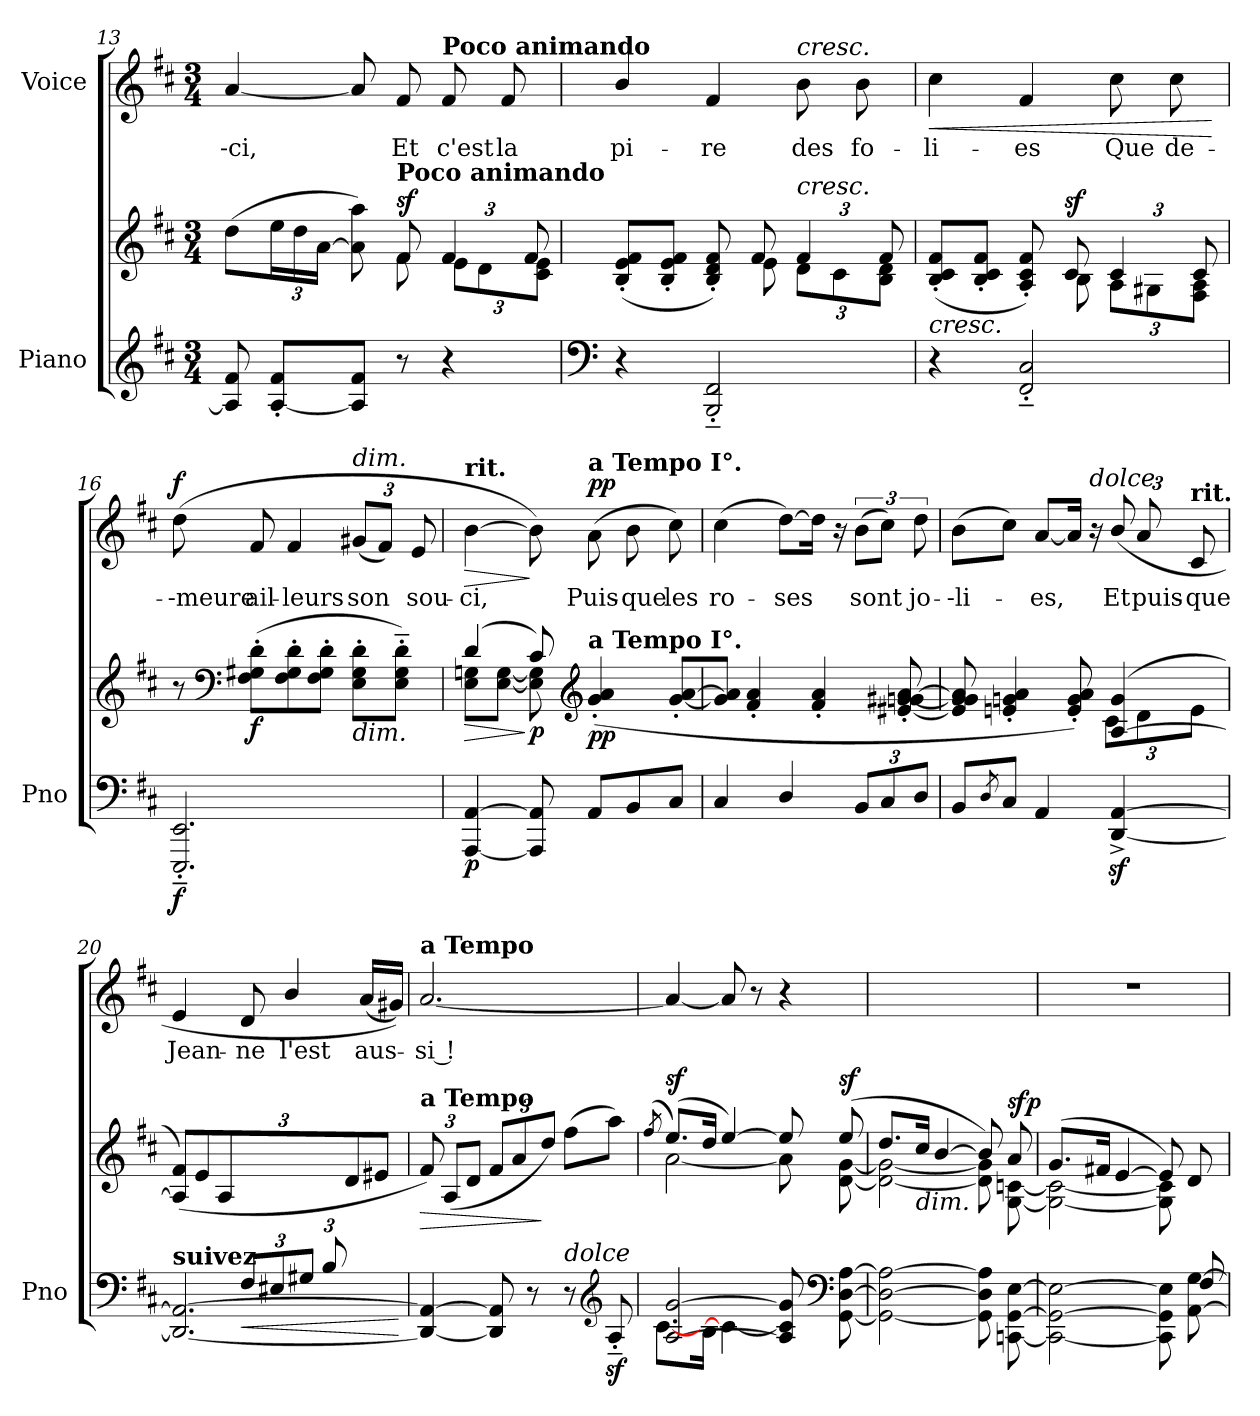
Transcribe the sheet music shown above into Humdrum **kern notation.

**kern	**kern	**dynam	**kern	**text	**dynam
*part2	*part2	*part2	*part1	*part1	*part1
*staff3	*staff2	*staff2/3	*staff1	*staff1	*staff1
*I"Piano	*	*	*I"Voice	*	*
*I'Pno	*	*	*	*	*
!!LO:LB:g=z
*clefG2	*clefG2	*	*clefG2	*	*
*k[f#c#]	*k[f#c#]	*	*k[f#c#]	*	*
*M3/4	*M3/4	*	*M3/4	*	*
=13	=13	=13	=13	=13	=13
*	*^	*	*	*	*
!	!	!	!	!	!LO:LY:b	!
8A/] 8f#/	(8dd\L	4.ryy	.	[4a/	--ci,	.
[8A/' 8f#/'L	24ee\L	.	.	.	.	.
.	24dd\	.	.	.	.	.
.	[<24a\JJ	.	.	.	.	.
8A/] 8f#/J	8a\] 8aa\)	.	.	8a/]	.	.
!	!LO:TX:a:B:t=Poco  animando	!	!	!	!	!
!	!	!	!LO:DY:a	!	!LO:LY:b	!
8r	8f#/	8f#\	sf	8f#/	Et	.
*	*Xbrackettup	*	*	*	*	*
!	!	!	!	!LO:TX:a:B:t=Poco  animando	!	!
!	!	!	!	!	!LO:LY:b	!
4r	6f#/	12e\L	.	8f#/	c'est	.
.	.	12d\	.	.	.	.
!	!	!	!	!	!LO:LY:b	!
.	.	.	.	8f#/	la	.
.	12f#/	12c#\ 12e\J	.	.	.	.
=14	=14	=14	=14	=14	=14	=14
*clefF4	*	*	*	*	*	*
!	!	!	!	!	!LO:LY:b	!
4r	(8B/' 8e/' 8f#/'L	4.ryy	.	4b/	pi-	.
.	8B/' 8e/' 8f#/'J	.	.	.	.	.
!	!	!	!	!	!LO:LY:b	!
2BBB/'~ 2FF#/'~	8B/' 8d/' 8f#/')	.	.	4f#/	-re	.
!	!	!	!LO:DY:a	!	!	!
!	!	!	!LO:DY:n=1:b	!	!	!
.	8f#/	8e\	sf mf	.	.	.
!	!	!	!	!LO:TX:a:i:t=cresc.	!	!
!	!LO:TX:a:i:t=cresc.	!	!	!	!	!
!	!	!	!	!	!LO:LY:b	!
.	6f#/	12d\L	.	8b\	des	.
.	.	12c#\	.	.	.	.
!	!	!	!	!	!LO:LY:b	!
.	.	.	.	8b\	fo-	.
.	12f#/	12B\ 12d\J	.	.	.	.
=15	=15	=15	=15	=15	=15	=15
!	!	!	!LO:HP:b	!	!LO:LY:b	!LO:HP:b
4r	(8B/' 8c#/' 8f#/'L	4.ryy	<	4cc#\	-li-	<
.	8B/' 8c#/' 8f#/'J	.	.	.	.	.
!	!	!	!	!	!LO:LY:b	!
2FF#/'~ 2C#/'~	8A/' 8c#/' 8f#/')	.	.	4f#/	-es	.
!	!	!	!LO:DY:a	!	!	!
.	8c#/	8B\	sf	.	.	.
!	!	!	!	!	!LO:LY:b	!
.	6c#/	12A\L	.	8cc#\	Que	.
.	.	12G#X\	.	.	.	.
!	!	!	!	!	!LO:LY:b	!
.	.	.	.	8cc#\	de-	.
.	12c#/	12F#\ 12A\J	.	.	.	.
*	*v	*v	*	*	*	*
.	.	[	.	.	[
!!LO:LB:g=z
=16	=16	=16	=16	=16	=16
!	!	!LO:DY:b=2	!	!LO:LY:b	!LO:DY:a
2.EEE/'~ 2.EE/'~	8r	f	(8dd\	--meure	f
*	*clefF4	*	*	*	*
!	!	!LO:DY:b	!	!LO:LY:b	!
.	(8F#\' 8G#X\' 8d\'L	f	8f#/	ail-	.
!	!	!	!	!LO:LY:b	!
.	8F#\' 8G#\' 8d\'	.	4f#/	-leurs	.
.	8F#\' 8G#\' 8d\'J	.	.	.	.
*	*	*	*Xbrackettup	*	*
!	!	!	!LO:TX:a:i:t=dim.	!	!
!	!LO:TX:b:i:t=dim.	!	!	!	!
!	!	!	!	!LO:LY:b	!
.	8E\' 8G#\' 8d\'L	.	(12g#X/L	son	.
.	.	.	12f#/J)	.	.
.	8E\'~ 8G#\'~ 8d\'~J)	.	.	.	.
!	!	!	!	!LO:LY:b	!
.	.	.	12e/	sou-	.
=17	=17	=17	=17	=17	=17
!	!	!	!LO:TX:a:B:t=rit.	!	!
!	!LO:TX:a:B:t=rit.	!	!	!	!
!	!	!LO:HP:b	!	!LO:LY:b	!LO:HP:b
*	*^	*	*	*	*
!	!	!	!LO:DY:n=1:b=2	!	!	!
[4AAA/ [4AA/	(4d/	8E\ 8Gn\L	> p	[4b\	-ci,	>
.	.	[8E\ [>8G\J	.	.	.	.
!	!	!	!LO:DY:n=2:b	!	!	!
8AAA/] 8AA/]	8c#/)	8E\] 8G\]	] p	8b\])	.	]
*	*clefG2	*	*	*	*	*
!	!	!	!	!LO:TX:a:B:t=a  Tempo  I°.	!	!
!	!LO:TX:a:B:t=a  Tempo  I°.	!	!	!	!	!
!	!	!	!LO:DY:n=3:b	!	!LO:LY:b	!LO:DY:a
8AA/L	(4g/'> 4a/'>	4.ryy	pp	(8a\	Puis-	pp
!	!	!	!	!	!LO:LY:b	!
8BB/	.	.	.	8b\	-que	.
!	!	!	!	!	!LO:LY:b	!
8C#/J	[8g/'> [8a/'>L	.	.	8cc#\)	les	.
*	*v	*v	*	*	*	*
=18	=18	=18	=18	=18	=18
!	!	!	!	!LO:LY:b	!
4C#/	8g/] 8a/]J	.	(4cc#\	ro-	.
.	4f#/'> 4a/'>	.	.	.	.
!	!	!	!	!LO:LY:b	!
4D/	.	.	[8dd\L)	-ses	.
.	4f#/'> 4a/'>	.	16dd\Jk]	.	.
.	.	.	16r	.	.
*Xbrackettup	*	*	*brackettup	*	*
!	!	!	!	!LO:LY:b	!
12BB/L	.	.	(12b\L	sont	.
12C#/	.	.	12cc#\J)	.	.
.	[8e#X/'> [8gn/'> 8g#X/'> [8a/'>	.	.	.	.
!	!	!	!	!LO:LY:b	!
12D/J	.	.	12dd\	jo-	.
!!LO:LB:g=z
=19	=19	=19	=19	=19	=19
*	*^	*	*	*	*
!	!	!	!	!	!LO:LY:b	!
8BB/L	8e#/] 8g/] 8g/ 8a/]	2ryy	.	(8b\L	--li-	.
8qD/	.	.	.	.	.	.
8C#/J	4en/'> 4gn/'> 4a/'>	.	.	8cc#\J)	.	.
!	!	!	!	!	!LO:LY:b	!
4AA/	.	.	.	[<8a/L	-es,	.
.	8e/'> 8g/'> 8a/'>)	.	.	16a/Jk]	.	.
!	!	!	!	!LO:TX:a:i:t=dolce	!	!
.	.	.	.	16r	.	.
*	*	*	*	*Xbrackettup	*	*
!	!	!	!	!	!LO:LY:b	!
[<4DD/z<^ [>4AA/z<^	([<4A/ 4g/	12c#\L	.	(12b/	Et	.
!	!	!	!	!	!LO:LY:b	!
.	.	12d\	.	12a/	puis-	.
!	!	!	!	!LO:TX:a:B:t=rit.	!	!
!	!	!	!	!	!LO:LY:b	!
.	.	12e\J	.	12c#/	-que	.
=20	=20	=20	=20	=20	=20	=20
*^	*	*	*	*	*	*
!LO:TX:a:B:t=suivez	!	!	!	!	!	!	!
!	!	!	!	!	!	!LO:LY:b	!
*	*	*v	*v	*	*	*	*
4ryy	2.DD/_ 2.AA/_	(>12A/] 12f#/L)	.	4e/	Jean-	.
.	.	12e/	.	.	.	.
.	.	12A/J	.	.	.	.
!	!	!	!LO:HP:b=2	!	!LO:LY:b	!
12F#/L	.	3ryy	<	8d/	-ne	.
12E#X/	.	.	.	.	.	.
!	!	!	!	!	!LO:LY:b	!
.	.	.	.	4b/	l'est	.
12G#X/J	.	.	.	.	.	.
12B/L	.	.	.	.	.	.
6ryy	.	12d\	.	.	.	.
!	!	!	!	!	!LO:LY:b	!
.	.	.	.	(<16a/LL	aus-	.
.	.	12e#X\J	.	.	.	.
.	.	.	.	16g#X/JJ))	.	.
*v	*v	*	*	*	*	*
.	.	[	.	.	.
=21	=21	=21	=21	=21	=21
!	!	!	!LO:TX:a:B:t=a Tempo	!	!
!	!LO:TX:a:B:t=a Tempo	!	!	!	!
!	!	!LO:HP:b	!	!LO:LY:b	!
4DD/_ 4AA/_	12f#/)	>	[2.a/	-si !	.
.	(12A/L	.	.	.	.
.	12d/J	.	.	.	.
8DD/] 8AA/]	12f#/L	.	.	.	.
.	12a/	.	.	.	.
8r	.	.	.	.	.
.	12dd/J)	]	.	.	.
!LO:TX:a:i:t=dolce	!	!	!	!	!
8r	(8ff#\L	.	.	.	.
*clefG2	*	*	*	*	*
8Az<'~/	8aa\J)	.	.	.	.
!!LO:PB:g=z
=22	=22	=22	=22	=22	=22
.	(8qff#/	.	.	.	.
*^	*^	*	*	*	*
!	!	!	!	!LO:DY:a	!	!	!
[<2A/ [2g/	[>8.c#\L	(8.ee/L)	[2a\	sf	4a/_	.	.
.	16B\Jk	16dd/Jk	.	.	.	.	.
.	4c#\_	[>4ee/)	.	.	8a/]	.	.
.	.	.	.	.	8r	.	.
8A/] 8c#/] 8g/]	4ryy	8ee/]	8a\]	.	4r	.	.
*clefF4	*	*	*	*	*	*	*
!	!	!	!	!LO:DY:a	!	!	!
[8GG\ [>8D\ [>8A\	.	(8ee/	[8d\ [8g\	sf	.	.	.
*v	*v	*	*	*	*	*	*
=23	=23	=23	=23	=23	=23	=23
2GG\_ 2D\_ 2A\_	8.dd/L	2d\_ 2g\_	.	2.ryy	.	.
!	!LO:TX:b:i:t=dim.	!	!	!	!	!
.	16cc#/Jk	.	.	.	.	.
.	[4b/	.	.	.	.	.
8GG\] 8D\] 8A\]	8b/])	8d\] 8g\]	.	.	.	.
!	!	!	!LO:DY:a	!	!	!
!	!	!	!LO:DY:n=1:b	!	!	!
[8CCn\ [8GG\ [8E\	8a/	[8G\ [8cn\	sf p	.	.	.
=24	=24	=24	=24	=24	=24	=24
*^	*	*	*	*	*	*
2CC\_ 2GG\_ 2E\_	8ryy	(8.g/L	2G\_ 2c\_	.	2.r	.	.
*v	*v	*	*	*	*	*	*
.	16f#X/Jk	.	.	.	.	.
.	[4e/	.	.	.	.	.
8CC\] 8GG\] 8E\]	8e/])	8G\] 8c\]	.	.	.	.
*^	*	*	*	*	*	*
!	!	!	!	!LO:DY:a=2	!	!	!
!	!	!	!	!LO:DY:n=1:a	!	!	!
[8AA\ [>8G\	8F#/	8d/	8ryy	pp sf	.	.	.
*v	*v	*	*	*	*	*	*
*	*v	*v	*	*	*	*
=	=	=	=	=	=
*-	*-	*-	*-	*-	*-
